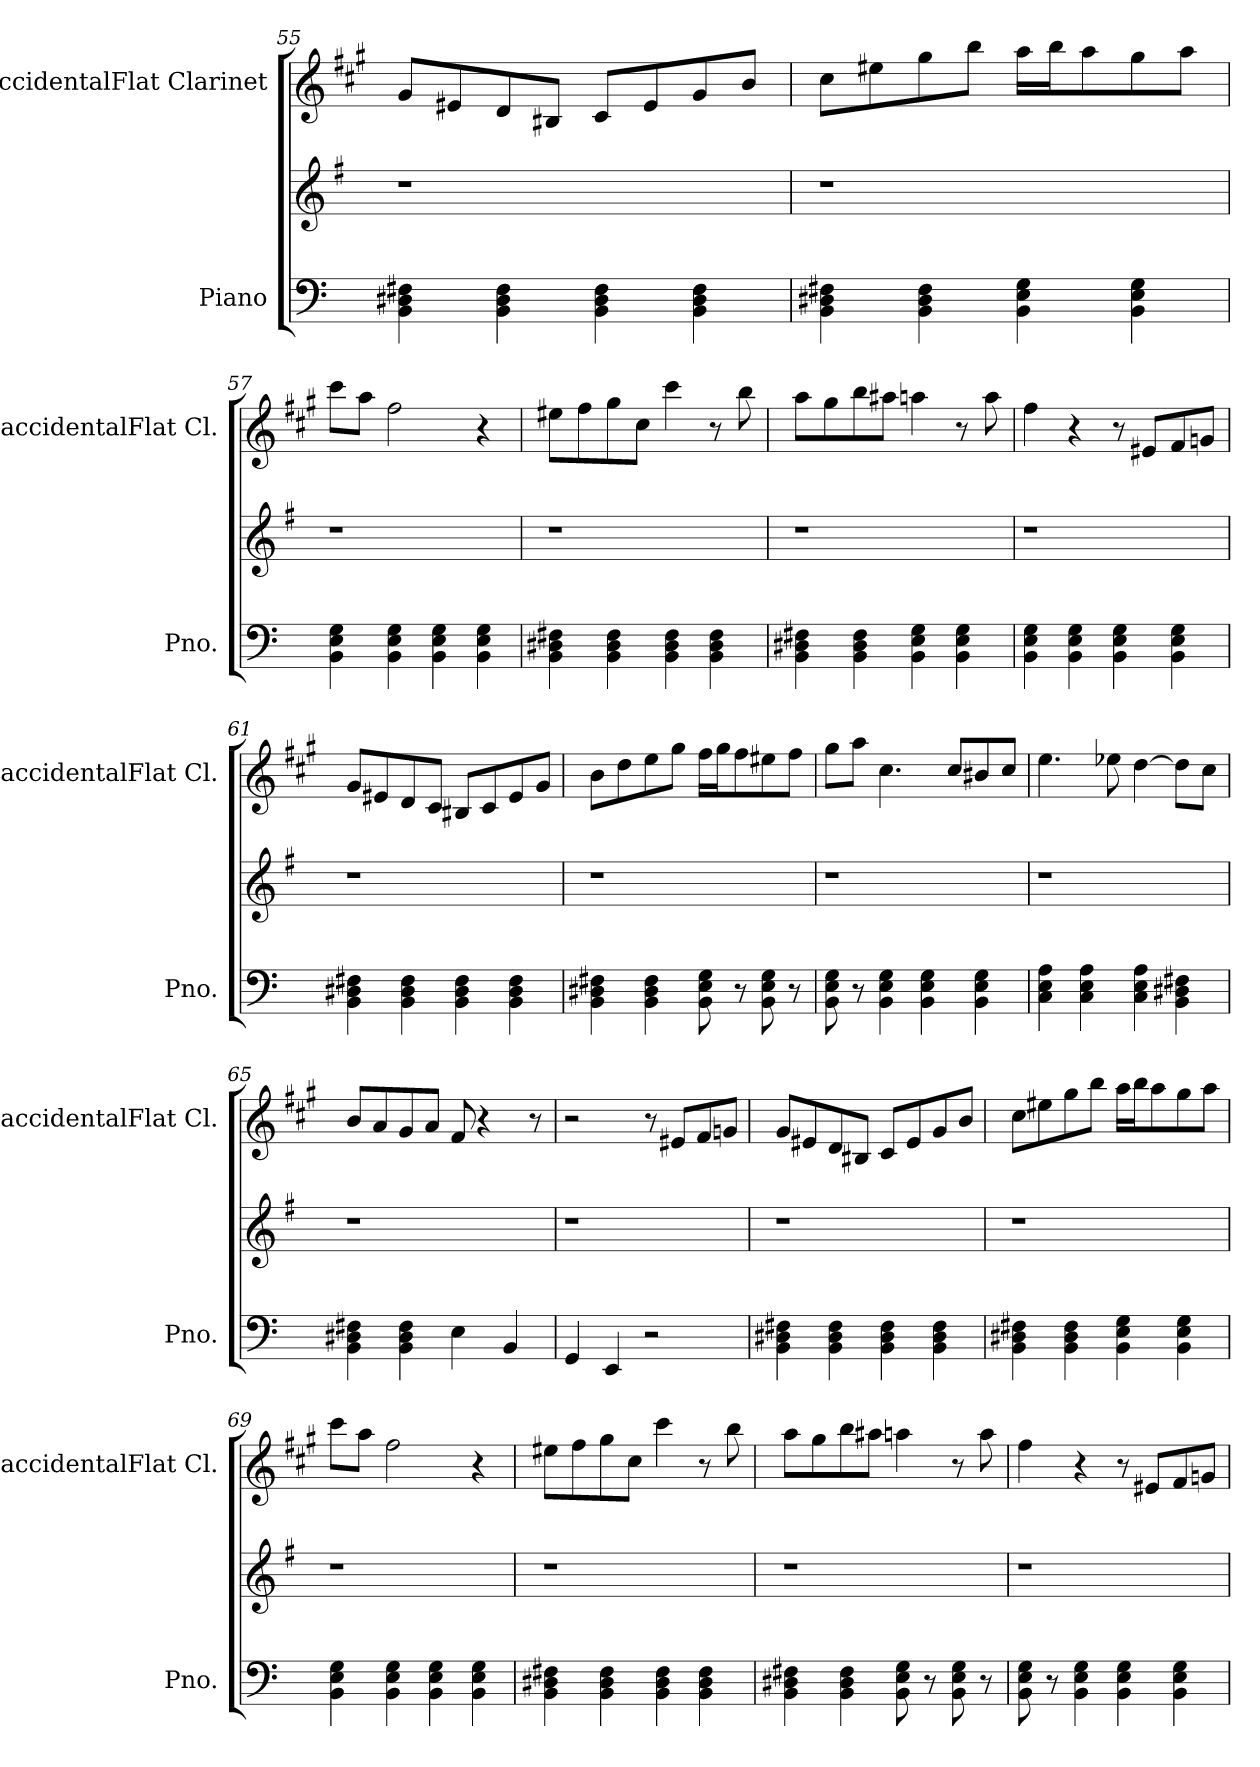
**kern	**kern	**kern
*part2	*part2	*part1
*staff3	*staff2	*staff1
*I"Piano	*	*I"BaccidentalFlat Clarinet
*I'Pno.	*	*I'BaccidentalFlat Cl.
*clefF4	*clefG2	*clefG2
*	*	*ITrd1c2
*	*k[f#]	*k[f#]
=55	=55	=55
4BB\ 4D#X\ 4F#X\	1r	8f#/L
.	.	8d#X/
4BB\ 4D#\ 4F#\	.	8c/
.	.	8A#X/J
4BB\ 4D#\ 4F#\	.	8B/L
.	.	8d#/
4BB\ 4D#\ 4F#\	.	8f#/
.	.	8a/J
=56	=56	=56
4BB\ 4D#X\ 4F#X\	1r	8b\L
.	.	8dd#X\
4BB\ 4D#\ 4F#\	.	8ff#\
.	.	8aa\J
4BB\ 4E\ 4G\	.	16gg\LL
.	.	16aa\J
.	.	8gg\
4BB\ 4E\ 4G\	.	8ff#\
.	.	8gg\J
!!LO:LB:g=z
=57	=57	=57
4BB\ 4E\ 4G\	1r	8bb\L
.	.	8gg\J
4BB\ 4E\ 4G\	.	2ee\
4BB\ 4E\ 4G\	.	.
4BB\ 4E\ 4G\	.	4r
=58	=58	=58
4BB\ 4D#X\ 4F#X\	1r	8dd#X\L
.	.	8ee\
4BB\ 4D#\ 4F#\	.	8ff#\
.	.	8b\J
4BB\ 4D#\ 4F#\	.	4bb\
4BB\ 4D#\ 4F#\	.	8r
.	.	8aa\
=59	=59	=59
4BB\ 4D#X\ 4F#X\	1r	8gg\L
.	.	8ff#\
4BB\ 4D#\ 4F#\	.	8aa\
.	.	8gg#X\J
4BB\ 4E\ 4G\	.	4ggn\
4BB\ 4E\ 4G\	.	8r
.	.	8gg\
=60	=60	=60
4BB\ 4E\ 4G\	1r	4ee\
4BB\ 4E\ 4G\	.	4r
4BB\ 4E\ 4G\	.	8r
.	.	8d#X/L
4BB\ 4E\ 4G\	.	8e/
.	.	8fn/J
!!LO:LB:g=z
=61	=61	=61
4BB\ 4D#X\ 4F#X\	1r	8f#/L
.	.	8d#X/
4BB\ 4D#\ 4F#\	.	8c/
.	.	8B/J
4BB\ 4D#\ 4F#\	.	8A#X/L
.	.	8B/
4BB\ 4D#\ 4F#\	.	8d#/
.	.	8f#/J
=62	=62	=62
4BB\ 4D#X\ 4F#X\	1r	8a\L
.	.	8cc\
4BB\ 4D#\ 4F#\	.	8dd\
.	.	8ff#\J
8BB\ 8E\ 8G\	.	16ee\LL
.	.	16ff#\J
8r	.	8ee\
8BB\ 8E\ 8G\	.	8dd#X\
8r	.	8ee\J
=63	=63	=63
8BB\ 8E\ 8G\	1r	8ff#\L
8r	.	8gg\J
4BB\ 4E\ 4G\	.	4.b\
4BB\ 4E\ 4G\	.	.
.	.	8b/L
4BB\ 4E\ 4G\	.	8a#X/
.	.	8b/J
=64	=64	=64
4C\ 4E\ 4A\	1r	4.dd\
4C\ 4E\ 4A\	.	.
.	.	8dd-X\
4C\ 4E\ 4A\	.	[4cc\
4BB\ 4D#X\ 4F#X\	.	8cc\L]
.	.	8b\J
!!LO:PB:g=z
=65	=65	=65
4BB\ 4D#X\ 4F#X\	1r	8a/L
.	.	8g/
4BB\ 4D#\ 4F#\	.	8f#/
.	.	8g/J
4E\	.	8e/
.	.	4r
4BB/	.	.
.	.	8r
=66	=66	=66
4GG/	1r	2r
4EE/	.	.
2r	.	8r
.	.	8d#X/L
.	.	8e/
.	.	8fn/J
=67	=67	=67
4BB\ 4D#X\ 4F#X\	1r	8f#/L
.	.	8d#X/
4BB\ 4D#\ 4F#\	.	8c/
.	.	8A#X/J
4BB\ 4D#\ 4F#\	.	8B/L
.	.	8d#/
4BB\ 4D#\ 4F#\	.	8f#/
.	.	8a/J
=68	=68	=68
4BB\ 4D#X\ 4F#X\	1r	8b\L
.	.	8dd#X\
4BB\ 4D#\ 4F#\	.	8ff#\
.	.	8aa\J
4BB\ 4E\ 4G\	.	16gg\LL
.	.	16aa\J
.	.	8gg\
4BB\ 4E\ 4G\	.	8ff#\
.	.	8gg\J
!!LO:LB:g=z
=69	=69	=69
4BB\ 4E\ 4G\	1r	8bb\L
.	.	8gg\J
4BB\ 4E\ 4G\	.	2ee\
4BB\ 4E\ 4G\	.	.
4BB\ 4E\ 4G\	.	4r
=70	=70	=70
4BB\ 4D#X\ 4F#X\	1r	8dd#X\L
.	.	8ee\
4BB\ 4D#\ 4F#\	.	8ff#\
.	.	8b\J
4BB\ 4D#\ 4F#\	.	4bb\
4BB\ 4D#\ 4F#\	.	8r
.	.	8aa\
=71	=71	=71
4BB\ 4D#X\ 4F#X\	1r	8gg\L
.	.	8ff#\
4BB\ 4D#\ 4F#\	.	8aa\
.	.	8gg#X\J
8BB\ 8E\ 8G\	.	4ggn\
8r	.	.
8BB\ 8E\ 8G\	.	8r
8r	.	8gg\
=72	=72	=72
8BB\ 8E\ 8G\	1r	4ee\
8r	.	.
4BB\ 4E\ 4G\	.	4r
4BB\ 4E\ 4G\	.	8r
.	.	8d#X/L
4BB\ 4E\ 4G\	.	8e/
.	.	8fn/J
=	=	=
*-	*-	*-
